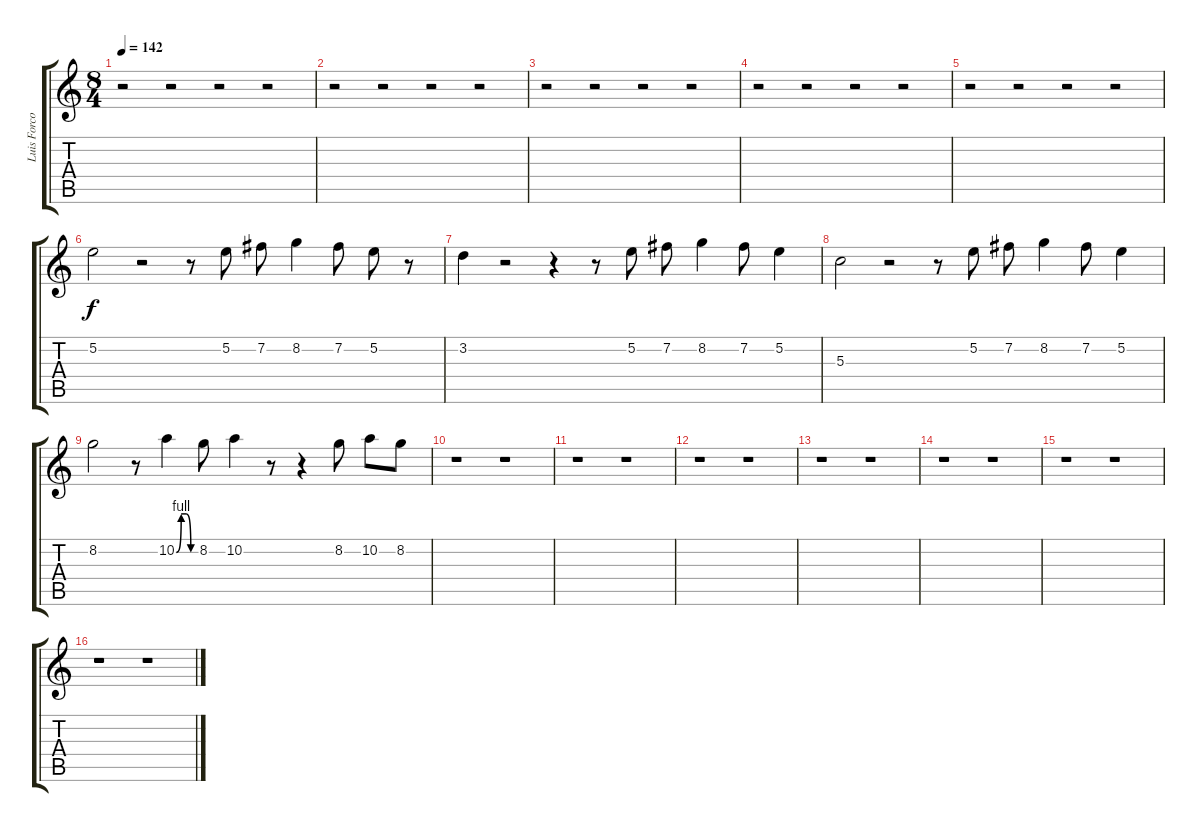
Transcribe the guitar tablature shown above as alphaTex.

\track ("Luis Forconi -guitar" "Luis Forco") {instrument overdrivenguitar}
\staff {score tabs}
\tuning (E4 B3 G3 D3 A2 E2) {hide}
\ts (8 4)
\tempo 142
\clef g2
\ks c
r.2{dy f} r.2 r.2 r.2 |
r.2 r.2 r.2 r.2 |
r.2 r.2 r.2 r.2 |
r.2 r.2 r.2 r.2 |
r.2 r.2 r.2 r.2 |
5.2.2 r.2 r.8 5.2.8 7.2.8 8.2.4 7.2.8 5.2.8 r.8 |
3.2.4 r.2 r.4 r.8 5.2.8 7.2.8 8.2.4 7.2.8 5.2.4 |
5.3.2 r.2 r.8 5.2.8 7.2.8 8.2.4 7.2.8 5.2.4 |
8.2.2 r.8 10.2{be (custom 0 0 15 4 30 4 45 0 60 0)}.4 8.2.8 10.2.4 r.8 r.4 8.2.8 10.2.8 8.2.8 |
r.1 r.1 |
r.1 r.1 |
r.1 r.1 |
r.1 r.1 |
r.1 r.1 |
r.1 r.1 |
r.1 r.1
